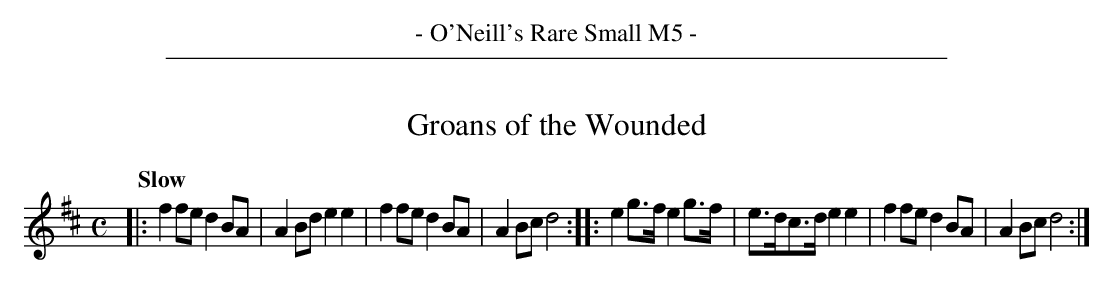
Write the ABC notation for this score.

X:1
T: Groans of the Wounded
Q: "Slow"
M: C
L: 1/8
K: D
|:\
f2fe d2BA | A2Bd e2e2 | f2fe d2BA | A2Bc d4 ::\
e2g>f e2g>f | e>dc>d e2e2 | f2fe d2BA | A2Bc d4 :|
